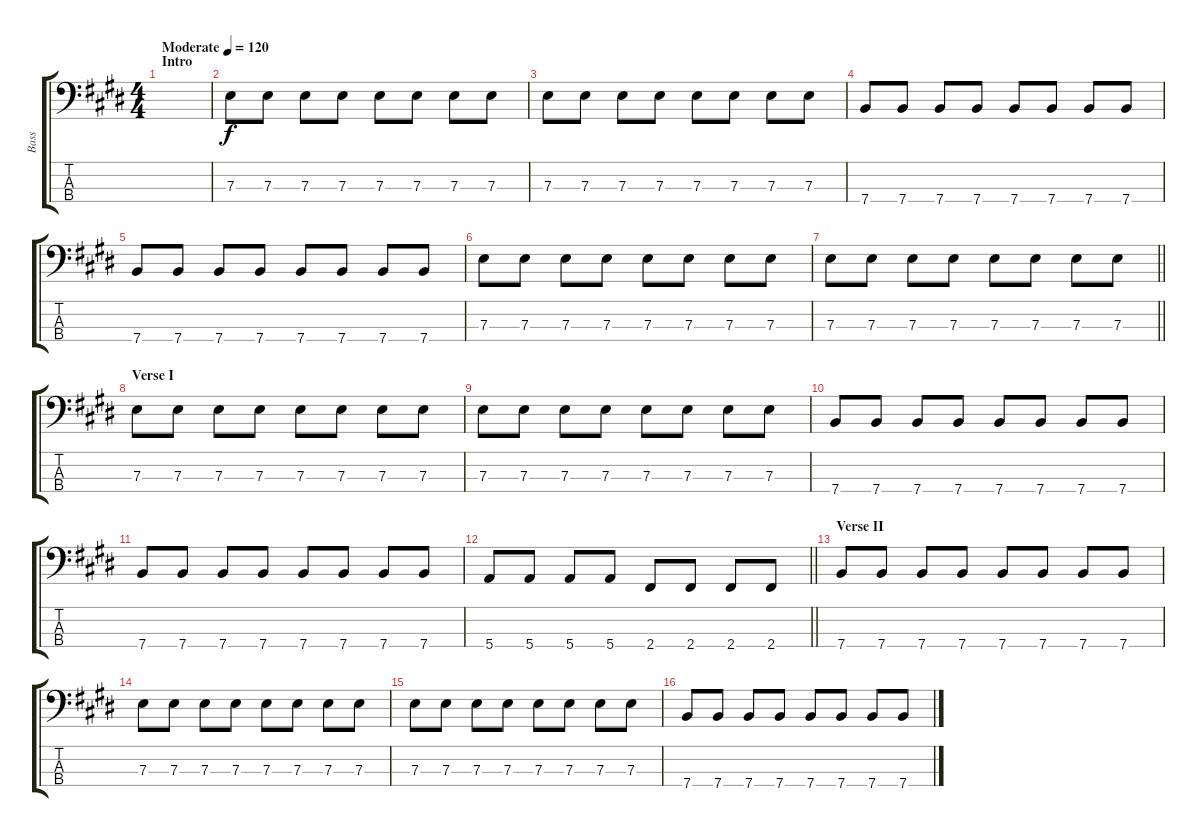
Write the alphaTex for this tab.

\track ("Bass" "Bass") {instrument electricbassfinger}
\staff {score tabs}
\tuning (G2 D2 A1 E1) {hide}
\ts (4 4)
\section ("" "Intro")
\tempo (120 "Moderate")
\clef f4
\ks e
|
7.3.8 7.3.8 7.3.8 7.3.8 7.3.8 7.3.8 7.3.8 7.3.8 |
7.3.8 7.3.8 7.3.8 7.3.8 7.3.8 7.3.8 7.3.8 7.3.8 |
7.4.8 7.4.8 7.4.8 7.4.8 7.4.8 7.4.8 7.4.8 7.4.8 |
7.4.8 7.4.8 7.4.8 7.4.8 7.4.8 7.4.8 7.4.8 7.4.8 |
7.3.8 7.3.8 7.3.8 7.3.8 7.3.8 7.3.8 7.3.8 7.3.8 |
\barLineRight lightlight
7.3.8 7.3.8 7.3.8 7.3.8 7.3.8 7.3.8 7.3.8 7.3.8 |
\section ("" "Verse I")
7.3.8 7.3.8 7.3.8 7.3.8 7.3.8 7.3.8 7.3.8 7.3.8 |
7.3.8 7.3.8 7.3.8 7.3.8 7.3.8 7.3.8 7.3.8 7.3.8 |
7.4.8 7.4.8 7.4.8 7.4.8 7.4.8 7.4.8 7.4.8 7.4.8 |
7.4.8 7.4.8 7.4.8 7.4.8 7.4.8 7.4.8 7.4.8 7.4.8 |
\barLineRight lightlight
5.4.8 5.4.8 5.4.8 5.4.8 2.4.8 2.4.8 2.4.8 2.4.8 |
\section ("" "Verse II")
7.4.8 7.4.8 7.4.8 7.4.8 7.4.8 7.4.8 7.4.8 7.4.8 |
7.3.8 7.3.8 7.3.8 7.3.8 7.3.8 7.3.8 7.3.8 7.3.8 |
7.3.8 7.3.8 7.3.8 7.3.8 7.3.8 7.3.8 7.3.8 7.3.8 |
7.4.8 7.4.8 7.4.8 7.4.8 7.4.8 7.4.8 7.4.8 7.4.8
